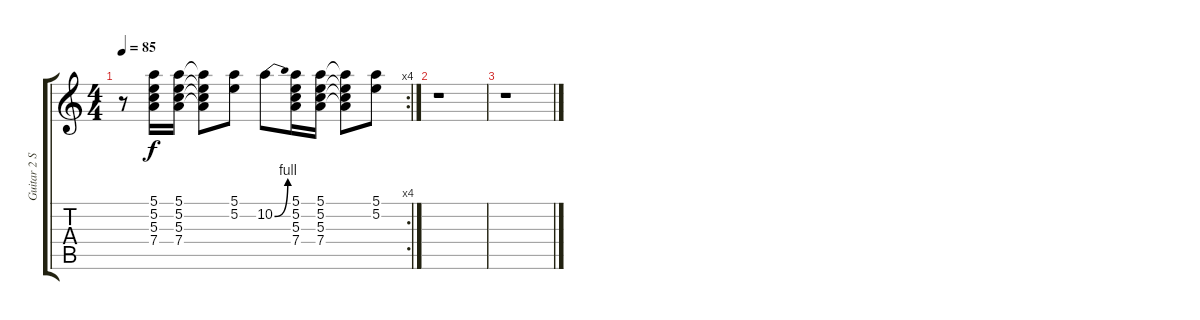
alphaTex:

\track ("Guitar 2 Simile" "Guitar 2 S") {instrument electricguitarclean}
\staff {score tabs}
\tuning (E4 B3 G3 D3 A2 E2) {hide}
\rc 4
\ts (4 4)
\tempo 85
\clef g2
\ks c
r.8{dy f} (5.1 5.2 5.3 7.4).16 (5.1 5.2 5.3 7.4).16 (5.1{t} 5.2{t} 5.3{t} 7.4{t}).8 (5.1 5.2).8 10.2{be (bend 0 0 60 4)}.8 (5.1 5.2 5.3 7.4).16 (5.1 5.2 5.3 7.4).16 (5.1{t} 5.2{t} 5.3{t} 7.4{t}).8 (5.1 5.2).8 |
r.1 |
r.1
